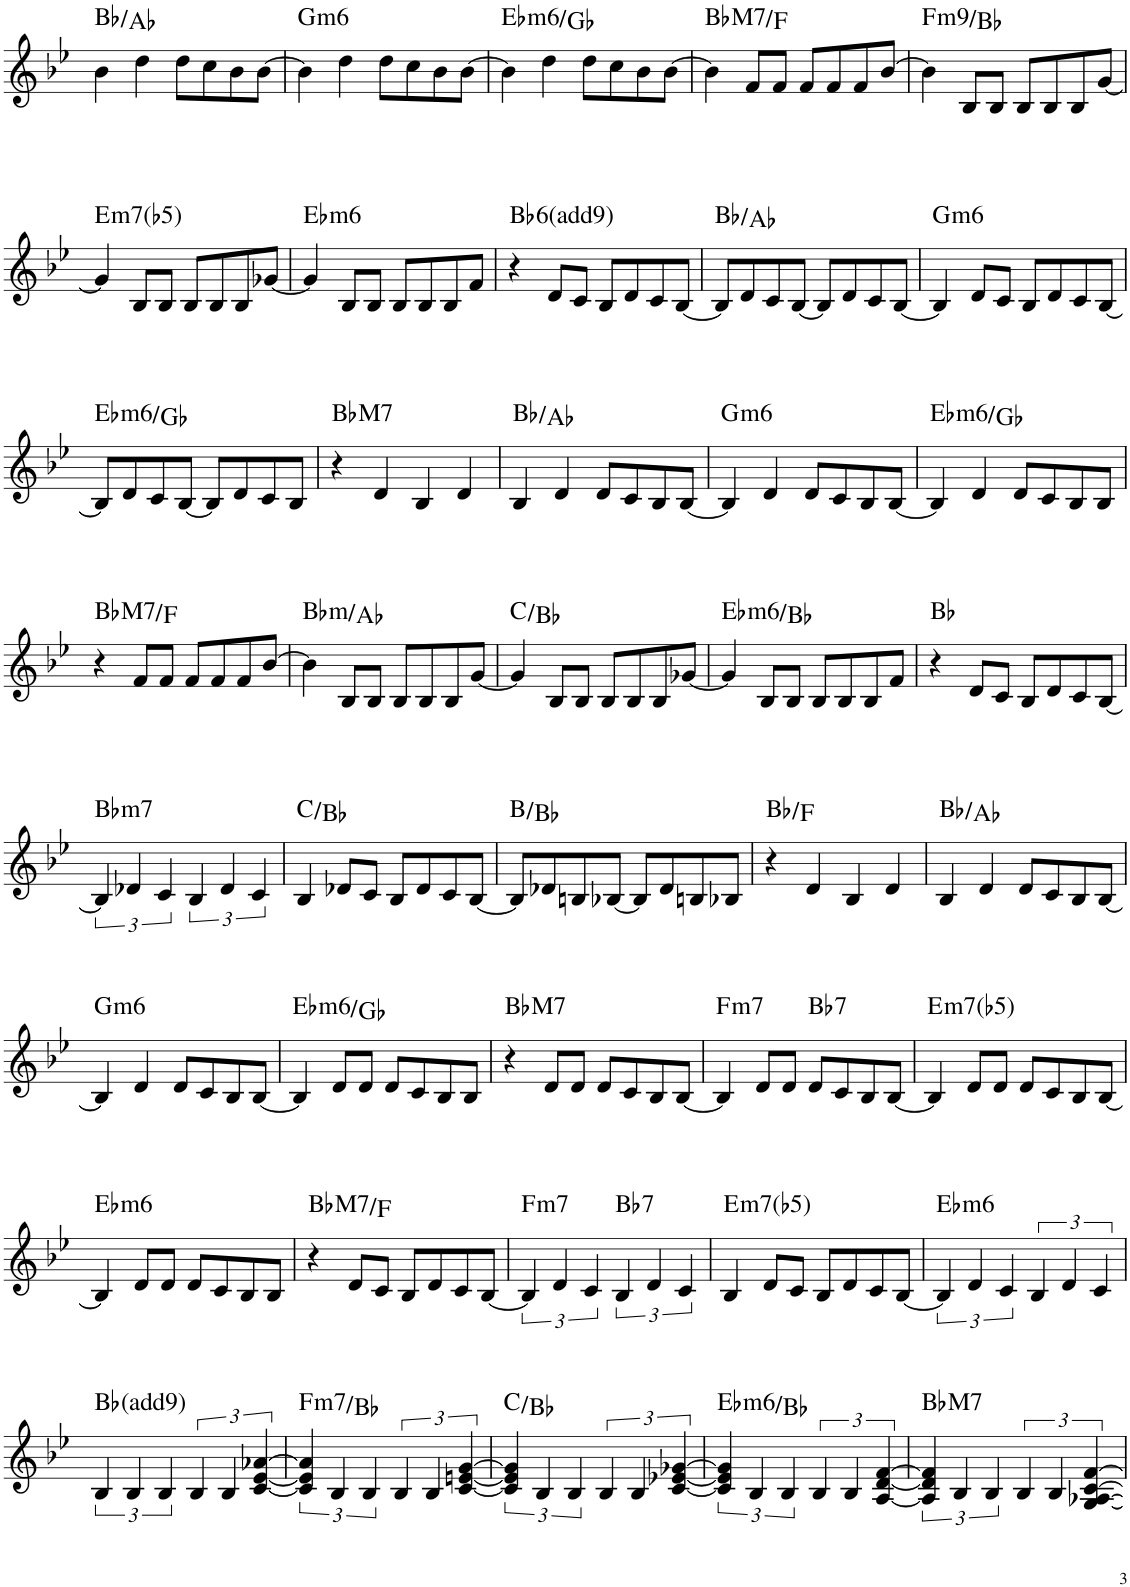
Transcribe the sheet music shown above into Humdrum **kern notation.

**kern	**harte
*part1	*part1
*staff1	*
*I"Piano	*
*I'Pno.	*
!!LO:PB:g=z
*clefG2	*
*k[b-e-]	*
*M4/4	*
=77	=77
4b-\	Bb:maj/b7
4dd\	.
8dd\L	.
8cc\	.
8b-\	.
[8b-\J	.
=78	=78
!	!LO:H:kt=m6
4b-\]	G:min6
4dd\	.
8dd\L	.
8cc\	.
8b-\	.
[8b-\J	.
=79	=79
!	!LO:H:kt=m6
4b-\]	Eb:min6/b3
4dd\	.
8dd\L	.
8cc\	.
8b-\	.
[8b-\J	.
=80	=80
!	!LO:H:kt=M7
4b-\]	Bb:maj7/5
8f/L	.
8f/J	.
8f/L	.
8f/	.
8f/	.
[8b-/J	.
=81	=81
!	!LO:H:kt=m9
4b-\]	F:min9/4
8B-/L	.
8B-/J	.
8B-/L	.
8B-/	.
8B-/	.
[8g/J	.
!!LO:LB:g=z
=82	=82
!	!LO:H:kt=m7(b5)
4g/]	E:hdim7
8B-/L	.
8B-/J	.
8B-/L	.
8B-/	.
8B-/	.
[8g-X/J	.
=83	=83
!	!LO:H:kt=m6
4g-/]	Eb:min6
8B-/L	.
8B-/J	.
8B-/L	.
8B-/	.
8B-/	.
8f/J	.
=84	=84
!	!LO:H:kt=6
4r	Bb:maj6(9)
8d/L	.
8c/J	.
8B-/L	.
8d/	.
8c/	.
[8B-/J	.
=85	=85
8B-/L]	Bb:maj/b7
8d/	.
8c/	.
[8B-/J	.
8B-/L]	.
8d/	.
8c/	.
[8B-/J	.
=86	=86
!	!LO:H:kt=m6
4B-/]	G:min6
8d/L	.
8c/J	.
8B-/L	.
8d/	.
8c/	.
[8B-/J	.
!!LO:LB:g=z
=87	=87
!	!LO:H:kt=m6
8B-/L]	Eb:min6/b3
8d/	.
8c/	.
[8B-/J	.
8B-/L]	.
8d/	.
8c/	.
8B-/J	.
=88	=88
!	!LO:H:kt=M7
4r	Bb:maj7
4d/	.
4B-/	.
4d/	.
=89	=89
4B-/	Bb:maj/b7
4d/	.
8d/L	.
8c/	.
8B-/	.
[8B-/J	.
=90	=90
!	!LO:H:kt=m6
4B-/]	G:min6
4d/	.
8d/L	.
8c/	.
8B-/	.
[8B-/J	.
=91	=91
!	!LO:H:kt=m6
4B-/]	Eb:min6/b3
4d/	.
8d/L	.
8c/	.
8B-/	.
8B-/J	.
!!LO:LB:g=z
=92	=92
!	!LO:H:kt=M7
4r	Bb:maj7/5
8f/L	.
8f/J	.
8f/L	.
8f/	.
8f/	.
[8b-/J	.
=93	=93
!	!LO:H:kt=m
4b-\]	Bb:min/b7
8B-/L	.
8B-/J	.
8B-/L	.
8B-/	.
8B-/	.
[8g/J	.
=94	=94
4g/]	C:maj/b7
8B-/L	.
8B-/J	.
8B-/L	.
8B-/	.
8B-/	.
[8g-X/J	.
=95	=95
!	!LO:H:kt=m6
4g-/]	Eb:min6/5
8B-/L	.
8B-/J	.
8B-/L	.
8B-/	.
8B-/	.
8f/J	.
=96	=96
4r	Bb:maj
8d/L	.
8c/J	.
8B-/L	.
8d/	.
8c/	.
[8B-/J	.
!!LO:LB:g=z
=97	=97
!	!LO:H:kt=m7
6B-/]	Bb:min7
6d-X/	.
6c/	.
6B-/	.
6d-/	.
6c/	.
=98	=98
4B-/	C:maj/b7
8d-X/L	.
8c/J	.
8B-/L	.
8d-/	.
8c/	.
[8B-/J	.
=99	=99
8B-/L]	B:maj/bb8
8d-X/	.
8Bn/	.
[8B-X/J	.
8B-/L]	.
8d-/	.
8Bn/	.
8B-X/J	.
=100	=100
4r	Bb:maj/5
4d/	.
4B-/	.
4d/	.
=101	=101
4B-/	Bb:maj/b7
4d/	.
8d/L	.
8c/	.
8B-/	.
[8B-/J	.
!!LO:LB:g=z
=102	=102
!	!LO:H:kt=m6
4B-/]	G:min6
4d/	.
8d/L	.
8c/	.
8B-/	.
[8B-/J	.
=103	=103
!	!LO:H:kt=m6
4B-/]	Eb:min6/b3
8d/L	.
8d/J	.
8d/L	.
8c/	.
8B-/	.
8B-/J	.
=104	=104
!	!LO:H:kt=M7
4r	Bb:maj7
8d/L	.
8d/J	.
8d/L	.
8c/	.
8B-/	.
[8B-/J	.
=105	=105
!	!LO:H:kt=m7
4B-/]	F:min7
8d/L	.
8d/J	.
!	!LO:H:kt=7
8d/L	Bb:7
8c/	.
8B-/	.
[8B-/J	.
=106	=106
!	!LO:H:kt=m7(b5)
4B-/]	E:hdim7
8d/L	.
8d/J	.
8d/L	.
8c/	.
8B-/	.
[8B-/J	.
!!LO:LB:g=z
=107	=107
!	!LO:H:kt=m6
4B-/]	Eb:min6
8d/L	.
8d/J	.
8d/L	.
8c/	.
8B-/	.
8B-/J	.
=108	=108
!	!LO:H:kt=M7
4r	Bb:maj7/5
8d/L	.
8c/J	.
8B-/L	.
8d/	.
8c/	.
[8B-/J	.
=109	=109
!	!LO:H:kt=m7
6B-/]	F:min7
6d/	.
6c/	.
!	!LO:H:kt=7
6B-/	Bb:7
6d/	.
6c/	.
=110	=110
!	!LO:H:kt=m7(b5)
4B-/	E:hdim7
8d/L	.
8c/J	.
8B-/L	.
8d/	.
8c/	.
[8B-/J	.
=111	=111
!	!LO:H:kt=m6
6B-/]	Eb:min6
6d/	.
6c/	.
6B-/	.
6d/	.
6c/	.
!!LO:LB:g=z
=112	=112
6B-/	Bb:maj(9)
6B-/	.
6B-/	.
6B-/	.
6B-/	.
[6c/ [6e-/ [6a-X/	.
=113	=113
!	!LO:H:kt=m7
6c/] 6e-/] 6a-/]	F:min7/4
6B-/	.
6B-/	.
6B-/	.
6B-/	.
[6c/ [6en/ [6g/	.
=114	=114
6c/] 6e/] 6g/]	C:maj/b7
6B-/	.
6B-/	.
6B-/	.
6B-/	.
[6c/ [6e-X/ [6g-X/	.
=115	=115
!	!LO:H:kt=m6
6c/] 6e-/] 6g-/]	Eb:min6/5
6B-/	.
6B-/	.
6B-/	.
6B-/	.
[6A/ [6d/ [6f/	.
=116	=116
!	!LO:H:kt=M7
6A/] 6d/] 6f/]	Bb:maj7
6B-/	.
6B-/	.
6B-/	.
6B-/	.
[6G/ [6A-X/ [6c/ [6f/	.
=	=
*-	*-
